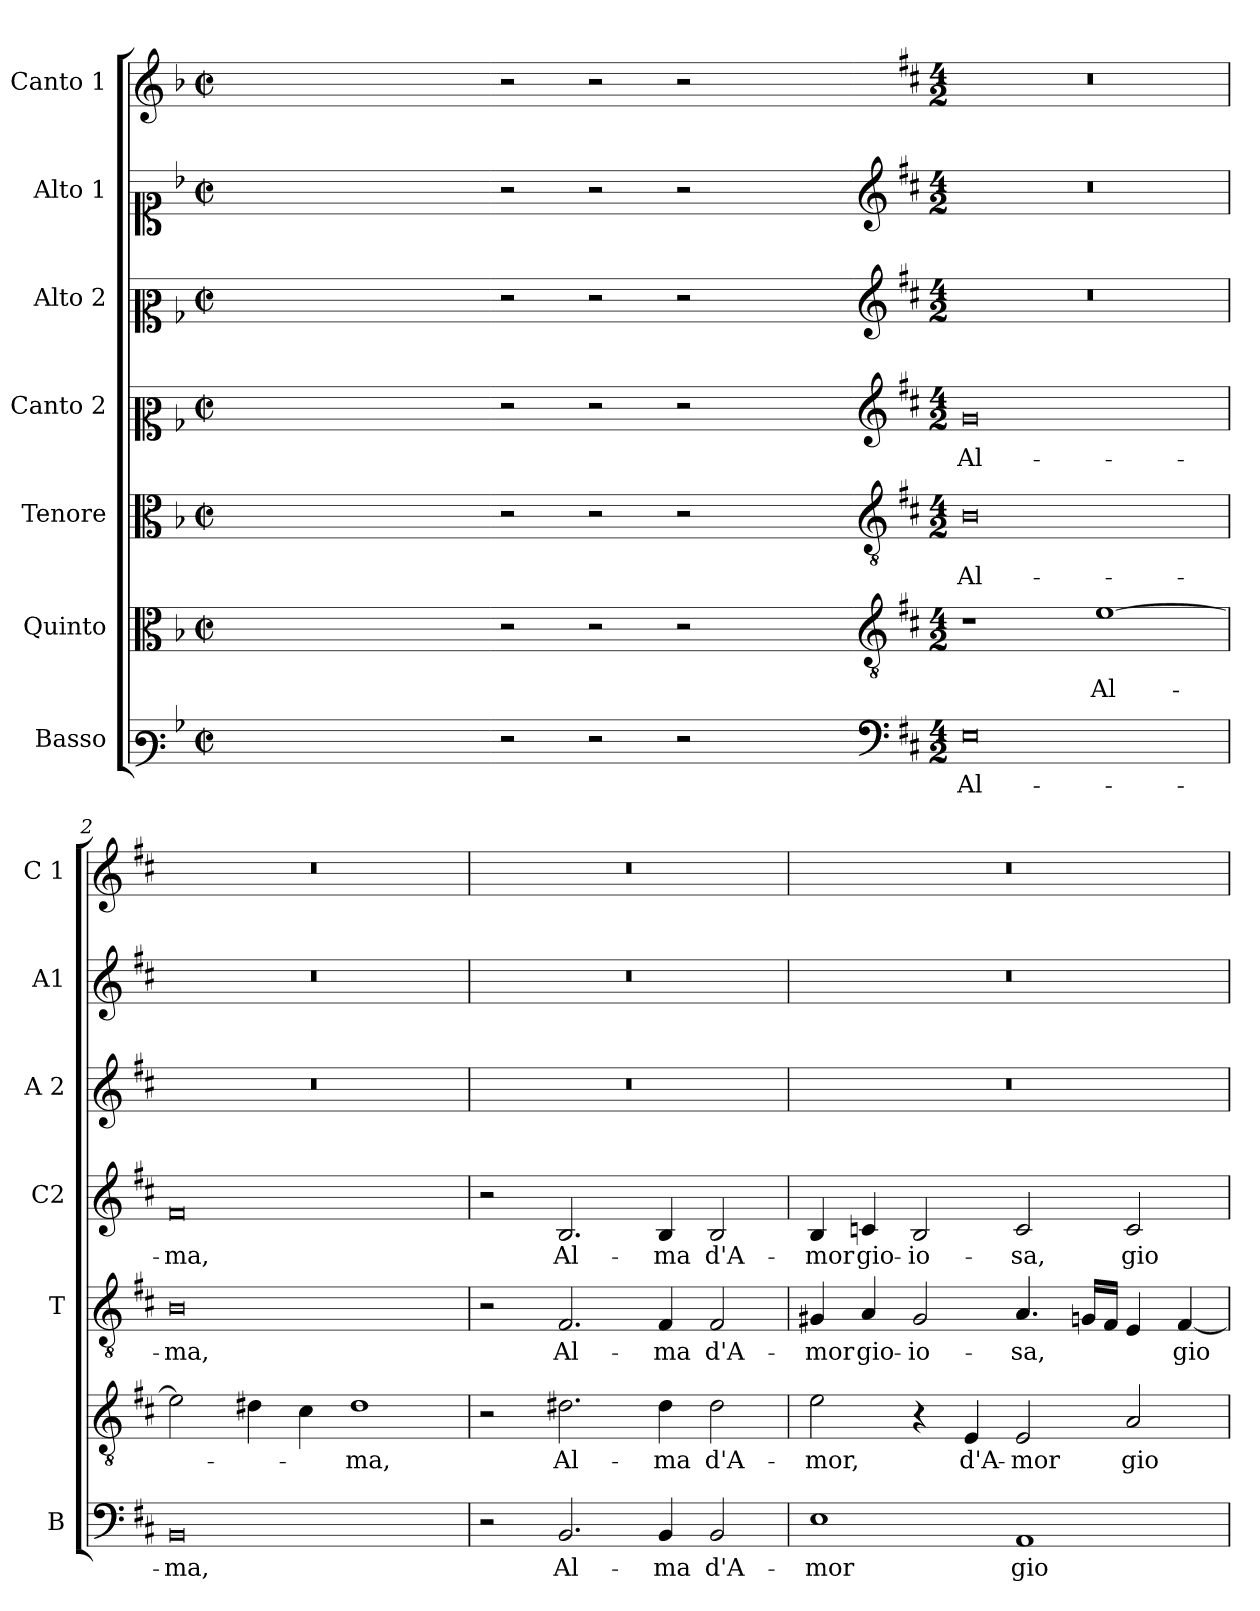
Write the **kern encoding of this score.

**kern	**text	**kern	**text	**kern	**text	**kern	**text	**kern	**kern	**kern
*part7	*part7	*part6	*part6	*part5	*part5	*part4	*part4	*part3	*part2	*part1
*staff7	*staff7	*staff6	*staff6	*staff5	*staff5	*staff4	*staff4	*staff3	*staff2	*staff1
*I"Basso	*	*I"Quinto	*	*I"Tenore	*	*I"Canto 2	*	*I"Alto 2	*I"Alto 1	*I"Canto 1
*I'B	*	*	*	*I'T	*	*I'C2	*	*I'A 2	*I'A1	*I'C 1
*clefF3	*	*clefC3	*	*clefC3	*	*clefC2	*	*clefC2	*clefC1	*clefG2
*k[b-]	*	*k[b-]	*	*k[b-]	*	*k[b-]	*	*k[b-]	*k[b-]	*k[b-]
*F:	*	*F:	*	*F:	*	*F:	*	*F:	*F:	*F:
*M2/2	*	*M2/2	*	*M2/2	*	*M2/2	*	*M2/2	*M2/2	*M2/2
*met(c|)	*	*met(c|)	*	*met(c|)	*	*met(c|)	*	*met(c|)	*met(c|)	*met(c|)
=	=	=	=	=	=	=	=	=	=	=
1ryy	.	1ryy	.	1ryy	.	1ryy	.	1ryy	1ryy	1ryy
1ryy	.	1ryy	.	1ryy	.	1ryy	.	1ryy	1ryy	1ryy
=1X-	=1X-	=1X-	=1X-	=1X-	=1X-	=1X-	=1X-	=1X-	=1X-	=1X-
2r	.	2r	.	2r	.	2r	.	2r	2r	2r
2r	.	2r	.	2r	.	2r	.	2r	2r	2r
2r	.	2r	.	2r	.	2r	.	2r	2r	2r
2ryy	.	2ryy	.	2ryy	.	2ryy	.	2ryy	2ryy	2ryy
=1-	=1-	=1-	=1-	=1-	=1-	=1-	=1-	=1-	=1-	=1-
*clefF4	*	*clefGv2	*	*clefGv2	*	*clefG2	*	*clefG2	*clefG2	*
*k[f#c#]	*	*k[f#c#]	*	*k[f#c#]	*	*k[f#c#]	*	*k[f#c#]	*k[f#c#]	*k[f#c#]
*D:	*	*D:	*	*D:	*	*D:	*	*D:	*D:	*D:
*M4/2	*	*M4/2	*	*M4/2	*	*M4/2	*	*M4/2	*M4/2	*M4/2
!	!LO:LY:b	!	!	!	!LO:LY:b	!	!LO:LY:b	!	!	!
0E	Al-	1r	.	0B	Al-	0g	Al-	0r	0r	0r
!	!	!	!LO:LY:b	!	!	!	!	!	!	!
.	.	[1e	Al-	.	.	.	.	.	.	.
=2	=2	=2	=2	=2	=2	=2	=2	=2	=2	=2
!	!LO:LY:b	!	!	!	!LO:LY:b	!	!LO:LY:b	!	!	!
0BB	-ma,	2e\]	.	0B	-ma,	0f#	-ma,	0r	0r	0r
.	.	4d#X\	.	.	.	.	.	.	.	.
.	.	4c#\	.	.	.	.	.	.	.	.
!	!	!	!LO:LY:b	!	!	!	!	!	!	!
.	.	1d#	-ma,	.	.	.	.	.	.	.
=3	=3	=3	=3	=3	=3	=3	=3	=3	=3	=3
2r	.	2r	.	2r	.	2r	.	0r	0r	0r
!	!LO:LY:b	!	!LO:LY:b	!	!LO:LY:b	!	!LO:LY:b	!	!	!
2.BB/	Al-	2.d#X\	Al-	2.F#/	Al-	2.B/	Al-	.	.	.
!	!LO:LY:b	!	!LO:LY:b	!	!LO:LY:b	!	!LO:LY:b	!	!	!
4BB/	-ma	4d#\	-ma	4F#/	-ma	4B/	-ma	.	.	.
!	!LO:LY:b	!	!LO:LY:b	!	!LO:LY:b	!	!LO:LY:b	!	!	!
2BB/	d'A-	2d#\	d'A-	2F#/	d'A-	2B/	d'A-	.	.	.
=4	=4	=4	=4	=4	=4	=4	=4	=4	=4	=4
!	!LO:LY:b	!	!LO:LY:b	!	!LO:LY:b	!	!LO:LY:b	!	!	!
1E	-mor	2e\	-mor,	4G#X/	-mor	4B/	-mor	0r	0r	0r
!	!	!	!	!	!LO:LY:b	!	!LO:LY:b	!	!	!
.	.	.	.	4A/	gio-	4cn/	gio-	.	.	.
!	!	!	!	!	!LO:LY:b	!	!LO:LY:b	!	!	!
.	.	4r	.	2G#/	-io-	2B/	-io-	.	.	.
!	!	!	!LO:LY:b	!	!	!	!	!	!	!
.	.	4E/	d'A-	.	.	.	.	.	.	.
!	!LO:LY:b	!	!LO:LY:b	!	!LO:LY:b	!	!LO:LY:b	!	!	!
1AA	gio-	2E/	-mor	4.A/	-sa,	2c/	-sa,	.	.	.
.	.	.	.	16Gn/LL	.	.	.	.	.	.
.	.	.	.	16F#/JJ	.	.	.	.	.	.
!	!	!	!LO:LY:b	!	!	!	!LO:LY:b	!	!	!
.	.	2A/	gio-	4E/	.	2c/	gio-	.	.	.
!	!	!	!	!	!LO:LY:b	!	!	!	!	!
.	.	.	.	[4F#/	gio-	.	.	.	.	.
=	=	=	=	=	=	=	=	=	=	=
*-	*-	*-	*-	*-	*-	*-	*-	*-	*-	*-
